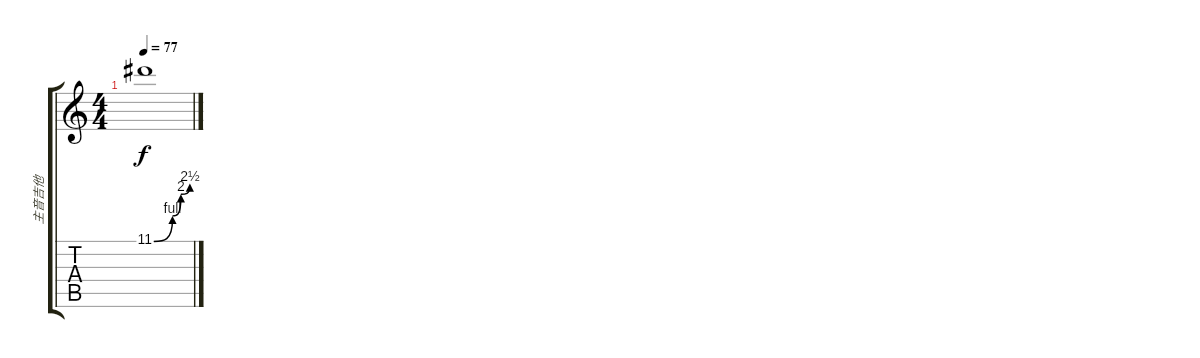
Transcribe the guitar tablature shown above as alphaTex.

\track ("主音吉他" "主音吉他") {instrument distortionguitar}
\staff {score tabs}
\tuning (E4 B3 G3 D3 A2 E2) {hide}
\ts (4 4)
\tempo 77
\clef g2
\ks c
11.1{be (custom 0 0 31 4 45 8 60 10)}.1{dy f}
